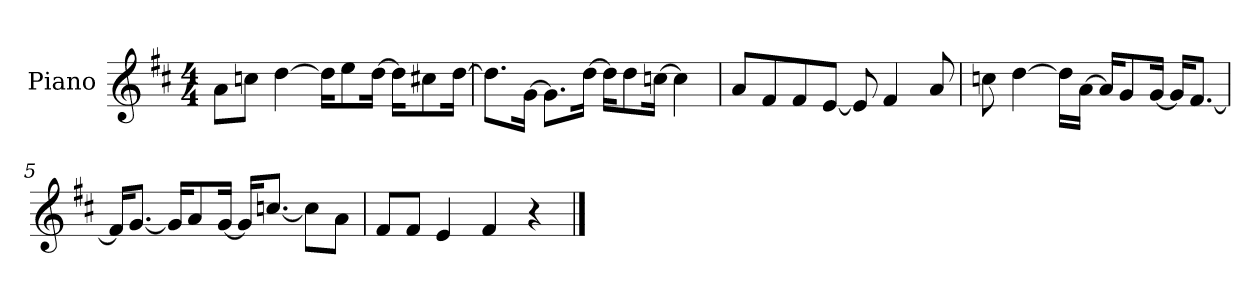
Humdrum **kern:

**kern
*part1
*staff1
*I"Piano
*I'P-no
*clefG2
*k[f#c#]
*M4/4
*MM90
=1
8a\L
8ccn\J
[4dd\
16dd\KL]
8ee\
[16dd\Jk
16dd\KL]
8cc#X\
[16dd\Jk
=2
8.dd\L]
[16g\Jk
8.g\L]
[16dd\Jk
16dd\KL]
8dd\
[16ccn\Jk
4cc\]
=3
8a/L
8f#/
8f#/
[8e/J
8e/]
4f#/
8a/
=4
8ccn\
[4dd\
16dd\LL]
[16a\JJ
16a/KL]
8g/
[16g/Jk
16g/KL]
[8.f#/J
!!LO:LB:g=z
=5
16f#/KL]
[8.g/J
16g/KL]
8a/
[16g/Jk
16g/KL]
[8.ccn/J
8cc\L]
8a\J
=6
8f#/L
8f#/J
4e/
4f#/
4r
==
*-
